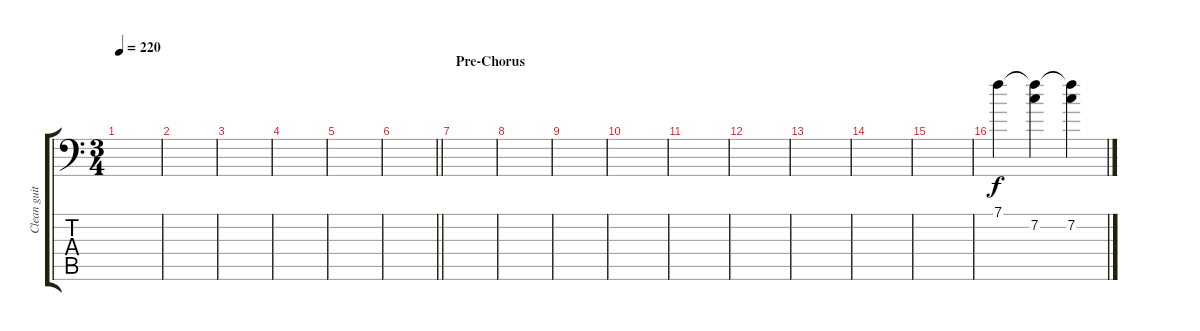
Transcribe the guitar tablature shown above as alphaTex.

\track ("Clean guitar" "Clean guit") {instrument acousticguitarsteel}
\staff {score tabs}
\tuning (Bb3 F3 Db3 Ab2 Eb2 Bb1) {hide}
\ts (3 4)
\tempo 220
\clef f4
\ks c
|
|
|
|
|
\barLineRight lightlight
|
\section ("" "Pre-Chorus")
|
|
|
|
|
|
|
|
|
7.1.4{volume 10 instrument overdrivenguitar} (7.1{t} 7.2).4 (7.1{t} 7.2).4
